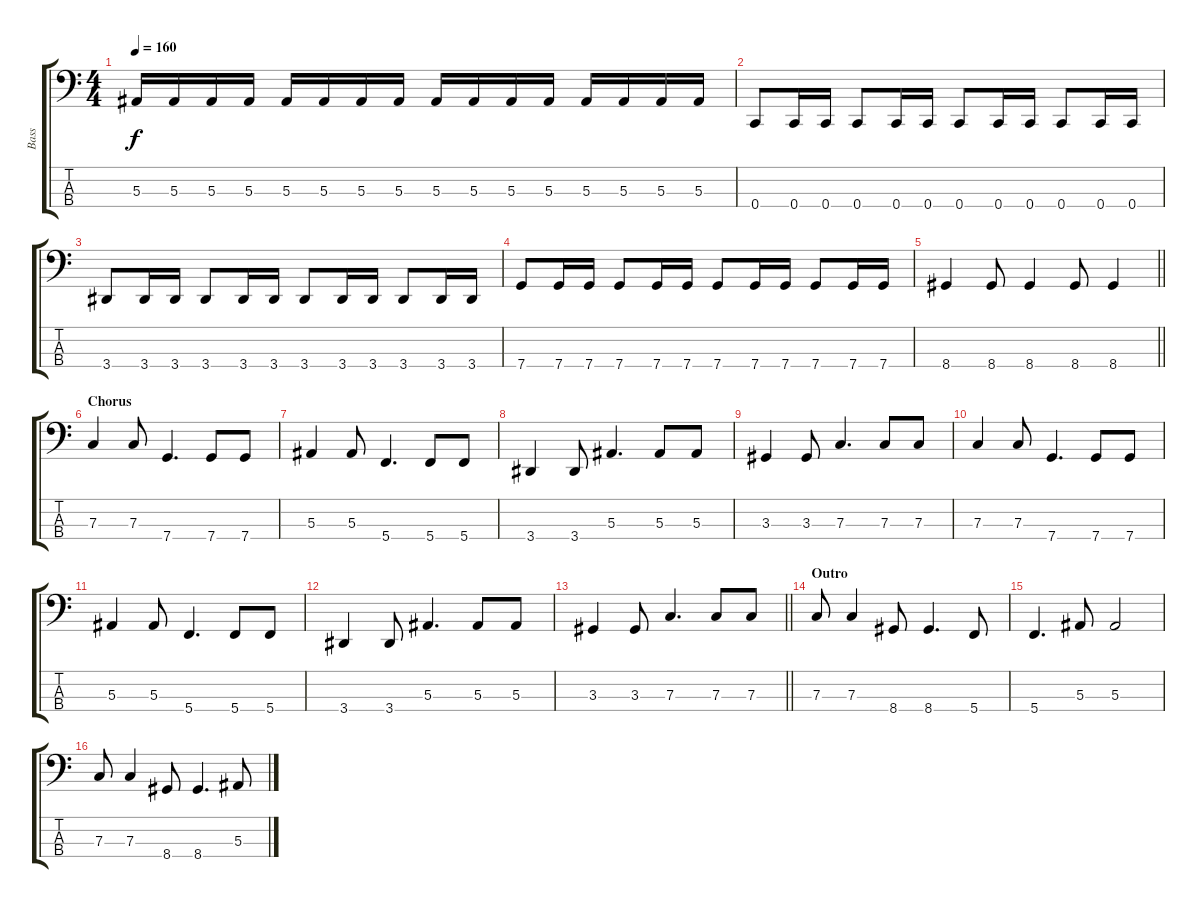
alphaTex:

\track ("Bass" "Bass") {instrument electricbassfinger}
\staff {score tabs}
\tuning (Eb2 Bb1 F1 C1) {hide}
\ts (4 4)
\tempo 160
\clef f4
\ks c
5.3.16{dy f} 5.3.16 5.3.16 5.3.16 5.3.16 5.3.16 5.3.16 5.3.16 5.3.16 5.3.16 5.3.16 5.3.16 5.3.16 5.3.16 5.3.16 5.3.16 |
0.4.8 0.4.16 0.4.16 0.4.8 0.4.16 0.4.16 0.4.8 0.4.16 0.4.16 0.4.8 0.4.16 0.4.16 |
3.4.8 3.4.16 3.4.16 3.4.8 3.4.16 3.4.16 3.4.8 3.4.16 3.4.16 3.4.8 3.4.16 3.4.16 |
7.4.8 7.4.16 7.4.16 7.4.8 7.4.16 7.4.16 7.4.8 7.4.16 7.4.16 7.4.8 7.4.16 7.4.16 |
\barLineRight lightlight
8.4.4 8.4.8 8.4.4 8.4.8 8.4.4 |
\section ("" "Chorus")
7.3.4 7.3.8 7.4.4{d} 7.4.8 7.4.8 |
5.3.4 5.3.8 5.4.4{d} 5.4.8 5.4.8 |
3.4.4 3.4.8 5.3.4{d} 5.3.8 5.3.8 |
3.3.4 3.3.8 7.3.4{d} 7.3.8 7.3.8 |
7.3.4 7.3.8 7.4.4{d} 7.4.8 7.4.8 |
5.3.4 5.3.8 5.4.4{d} 5.4.8 5.4.8 |
3.4.4 3.4.8 5.3.4{d} 5.3.8 5.3.8 |
\barLineRight lightlight
3.3.4 3.3.8 7.3.4{d} 7.3.8 7.3.8 |
\section ("" "Outro")
7.3.8 7.3.4 8.4.8 8.4.4{d} 5.4.8 |
5.4.4{d} 5.3.8 5.3.2 |
7.3.8 7.3.4 8.4.8 8.4.4{d} 5.3.8
